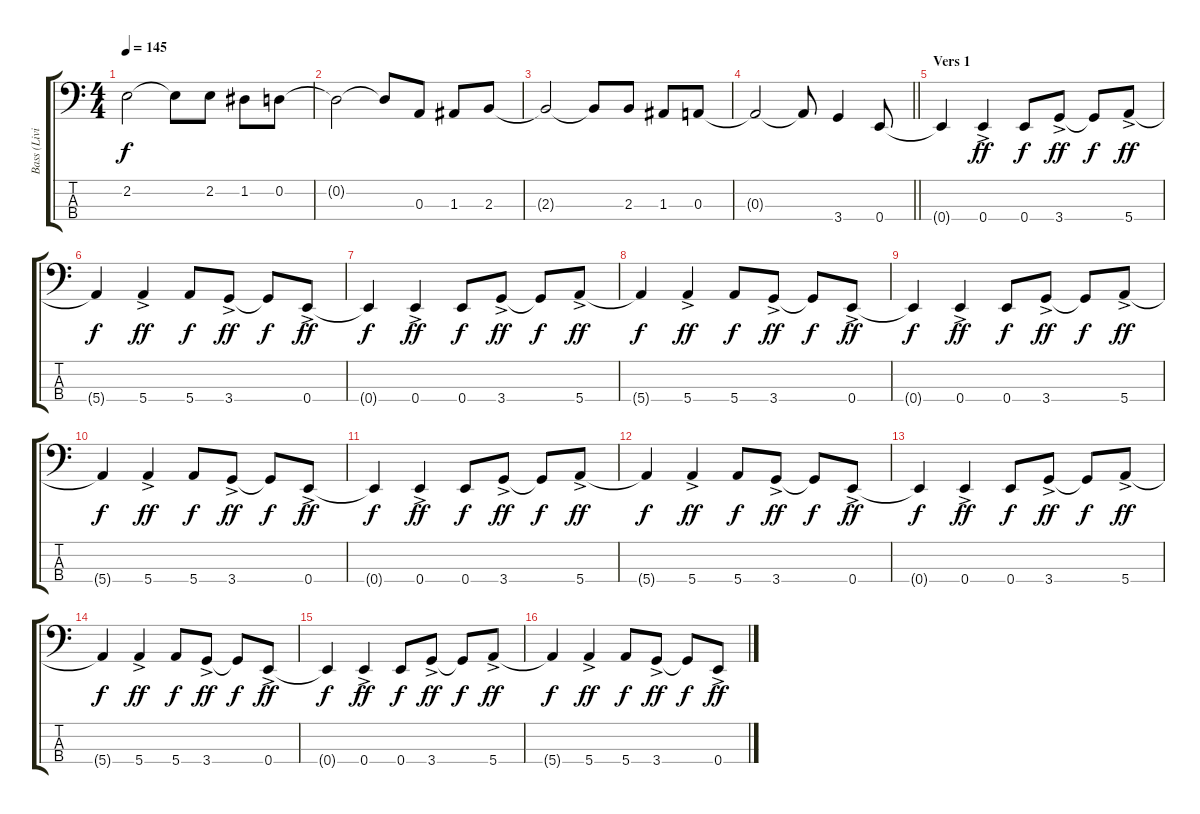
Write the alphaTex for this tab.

\track ("Bass (Livio)" "Bass (Livi") {instrument electricbasspick}
\staff {score tabs}
\tuning (G2 D2 A1 E1) {hide}
\ts (4 4)
\tempo 145
\clef f4
\ks c
2.2{t}.2{dy f} 2.2{t}.8 2.2.8 1.2.8 0.2.8 |
0.2{t}.2 0.2{t}.8 0.3.8 1.3.8 2.3.8 |
2.3{t}.2 2.3{t}.8 2.3.8 1.3.8 0.3.8 |
\barLineRight lightlight
0.3{t}.2 0.3{t}.8 3.4.4 0.4.8 |
\section ("" "Vers 1")
0.4{t}.4 0.4{ac}.4{dy ff} 0.4.8{dy f} 3.4{ac}.8{dy ff} 3.4{t}.8{dy f} 5.4{ac}.8{dy ff} |
5.4{t}.4{dy f} 5.4{ac}.4{dy ff} 5.4.8{dy f} 3.4{ac}.8{dy ff} 3.4{t}.8{dy f} 0.4{ac}.8{dy ff} |
0.4{t}.4{dy f} 0.4{ac}.4{dy ff} 0.4.8{dy f} 3.4{ac}.8{dy ff} 3.4{t}.8{dy f} 5.4{ac}.8{dy ff} |
5.4{t}.4{dy f} 5.4{ac}.4{dy ff} 5.4.8{dy f} 3.4{ac}.8{dy ff} 3.4{t}.8{dy f} 0.4{ac}.8{dy ff} |
0.4{t}.4{dy f} 0.4{ac}.4{dy ff} 0.4.8{dy f} 3.4{ac}.8{dy ff} 3.4{t}.8{dy f} 5.4{ac}.8{dy ff} |
5.4{t}.4{dy f} 5.4{ac}.4{dy ff} 5.4.8{dy f} 3.4{ac}.8{dy ff} 3.4{t}.8{dy f} 0.4{ac}.8{dy ff} |
0.4{t}.4{dy f} 0.4{ac}.4{dy ff} 0.4.8{dy f} 3.4{ac}.8{dy ff} 3.4{t}.8{dy f} 5.4{ac}.8{dy ff} |
5.4{t}.4{dy f} 5.4{ac}.4{dy ff} 5.4.8{dy f} 3.4{ac}.8{dy ff} 3.4{t}.8{dy f} 0.4{ac}.8{dy ff} |
0.4{t}.4{dy f} 0.4{ac}.4{dy ff} 0.4.8{dy f} 3.4{ac}.8{dy ff} 3.4{t}.8{dy f} 5.4{ac}.8{dy ff} |
5.4{t}.4{dy f} 5.4{ac}.4{dy ff} 5.4.8{dy f} 3.4{ac}.8{dy ff} 3.4{t}.8{dy f} 0.4{ac}.8{dy ff} |
0.4{t}.4{dy f} 0.4{ac}.4{dy ff} 0.4.8{dy f} 3.4{ac}.8{dy ff} 3.4{t}.8{dy f} 5.4{ac}.8{dy ff} |
5.4{t}.4{dy f} 5.4{ac}.4{dy ff} 5.4.8{dy f} 3.4{ac}.8{dy ff} 3.4{t}.8{dy f} 0.4{ac}.8{dy ff}
